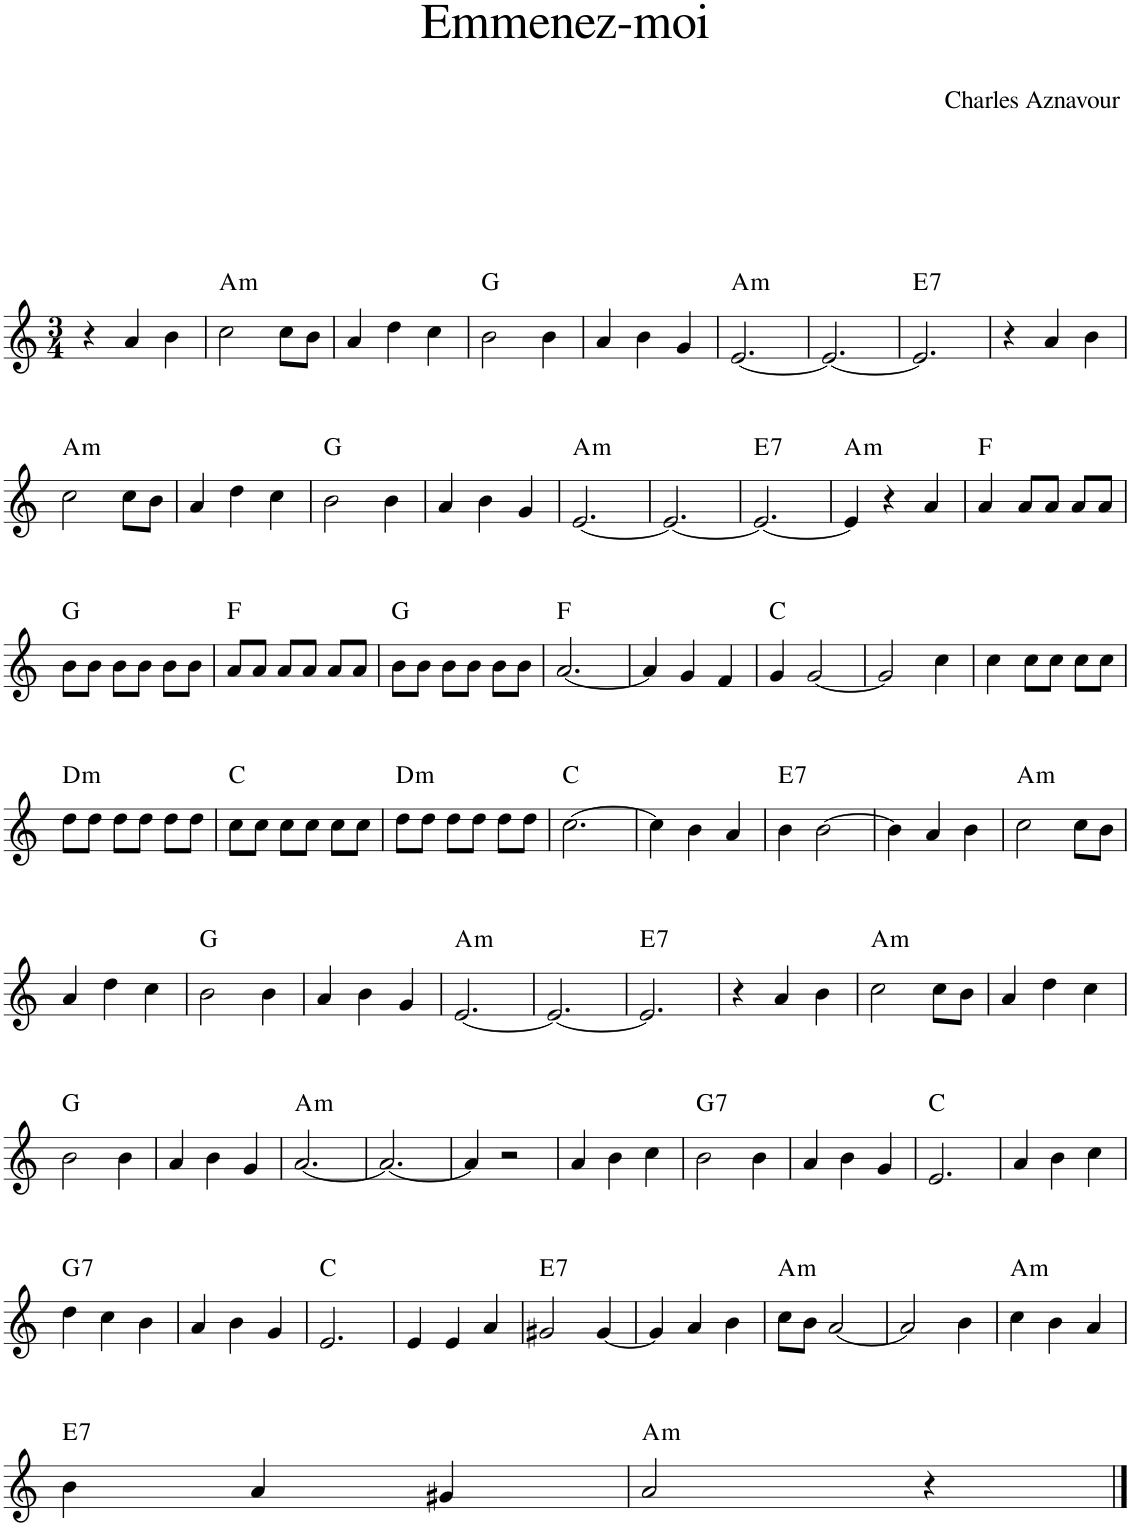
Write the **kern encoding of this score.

**kern	**harte
*part1	*part1
*staff1	*
*I"Piano	*
*I'Pno.	*
*clefG2	*
*k[]	*
*M3/4	*
=1	=1
4r	.
4a/	.
4b\	.
=2	=2
!	!LO:H:kt=m
2cc\	A:min
8cc\L	.
8b\J	.
=3	=3
4a/	.
4dd\	.
4cc\	.
=4	=4
2b\	G:maj
4b\	.
=5	=5
4a/	.
4b\	.
4g/	.
=6	=6
!	!LO:H:kt=m
[2.e/	A:min
=7	=7
2.e/_	.
=8	=8
!	!LO:H:kt=7
2.e/]	E:7
=9	=9
4r	.
4a/	.
4b\	.
!!LO:LB:g=z
=10	=10
!	!LO:H:kt=m
2cc\	A:min
8cc\L	.
8b\J	.
=11	=11
4a/	.
4dd\	.
4cc\	.
=12	=12
2b\	G:maj
4b\	.
=13	=13
4a/	.
4b\	.
4g/	.
=14	=14
!	!LO:H:kt=m
[2.e/	A:min
=15	=15
2.e/_	.
=16	=16
!	!LO:H:kt=7
2.e/_	E:7
=17	=17
!	!LO:H:kt=m
4e/]	A:min
4r	.
4a/	.
=18	=18
4a/	F:maj
8a/L	.
8a/J	.
8a/L	.
8a/J	.
!!LO:LB:g=z
=19	=19
8b\L	G:maj
8b\J	.
8b\L	.
8b\J	.
8b\L	.
8b\J	.
=20	=20
8a/L	F:maj
8a/J	.
8a/L	.
8a/J	.
8a/L	.
8a/J	.
=21	=21
8b\L	G:maj
8b\J	.
8b\L	.
8b\J	.
8b\L	.
8b\J	.
=22	=22
[2.a/	F:maj
=23	=23
4a/]	.
4g/	.
4f/	.
=24	=24
4g/	C:maj
[2g/	.
=25	=25
2g/]	.
4cc\	.
=26	=26
4cc\	.
8cc\L	.
8cc\J	.
8cc\L	.
8cc\J	.
!!LO:LB:g=z
=27	=27
!	!LO:H:kt=m
8dd\L	D:min
8dd\J	.
8dd\L	.
8dd\J	.
8dd\L	.
8dd\J	.
=28	=28
8cc\L	C:maj
8cc\J	.
8cc\L	.
8cc\J	.
8cc\L	.
8cc\J	.
=29	=29
!	!LO:H:kt=m
8dd\L	D:min
8dd\J	.
8dd\L	.
8dd\J	.
8dd\L	.
8dd\J	.
=30	=30
[2.cc\	C:maj
=31	=31
4cc\]	.
4b\	.
4a/	.
=32	=32
!	!LO:H:kt=7
4b\	E:7
[2b\	.
=33	=33
4b\]	.
4a/	.
4b\	.
=34	=34
!	!LO:H:kt=m
2cc\	A:min
8cc\L	.
8b\J	.
!!LO:LB:g=z
=35	=35
4a/	.
4dd\	.
4cc\	.
=36	=36
2b\	G:maj
4b\	.
=37	=37
4a/	.
4b\	.
4g/	.
=38	=38
!	!LO:H:kt=m
[2.e/	A:min
=39	=39
2.e/_	.
=40	=40
!	!LO:H:kt=7
2.e/]	E:7
=41	=41
4r	.
4a/	.
4b\	.
=42	=42
!	!LO:H:kt=m
2cc\	A:min
8cc\L	.
8b\J	.
=43	=43
4a/	.
4dd\	.
4cc\	.
!!LO:LB:g=z
=44	=44
2b\	G:maj
4b\	.
=45	=45
4a/	.
4b\	.
4g/	.
=46	=46
!	!LO:H:kt=m
[2.a/	A:min
=47	=47
2.a/_	.
=48	=48
4a/]	.
2r	.
=49	=49
4a/	.
4b\	.
4cc\	.
=50	=50
!	!LO:H:kt=7
2b\	G:7
4b\	.
=51	=51
4a/	.
4b\	.
4g/	.
=52	=52
2.e/	C:maj
=53	=53
4a/	.
4b\	.
4cc\	.
!!LO:LB:g=z
=54	=54
!	!LO:H:kt=7
4dd\	G:7
4cc\	.
4b\	.
=55	=55
4a/	.
4b\	.
4g/	.
=56	=56
2.e/	C:maj
=57	=57
4e/	.
4e/	.
4a/	.
=58	=58
!	!LO:H:kt=7
2g#X/	E:7
[4g#/	.
=59	=59
4g#/]	.
4a/	.
4b\	.
=60	=60
!	!LO:H:kt=m
8cc\L	A:min
8b\J	.
[2a/	.
=61	=61
2a/]	.
4b\	.
=62	=62
!	!LO:H:kt=m
4cc\	A:min
4b\	.
4a/	.
!!LO:LB:g=z
=63	=63
!	!LO:H:kt=7
4b\	E:7
4a/	.
4g#X/	.
=64	=64
!	!LO:H:kt=m
2a/	A:min
4r	.
==	==
*-	*-
